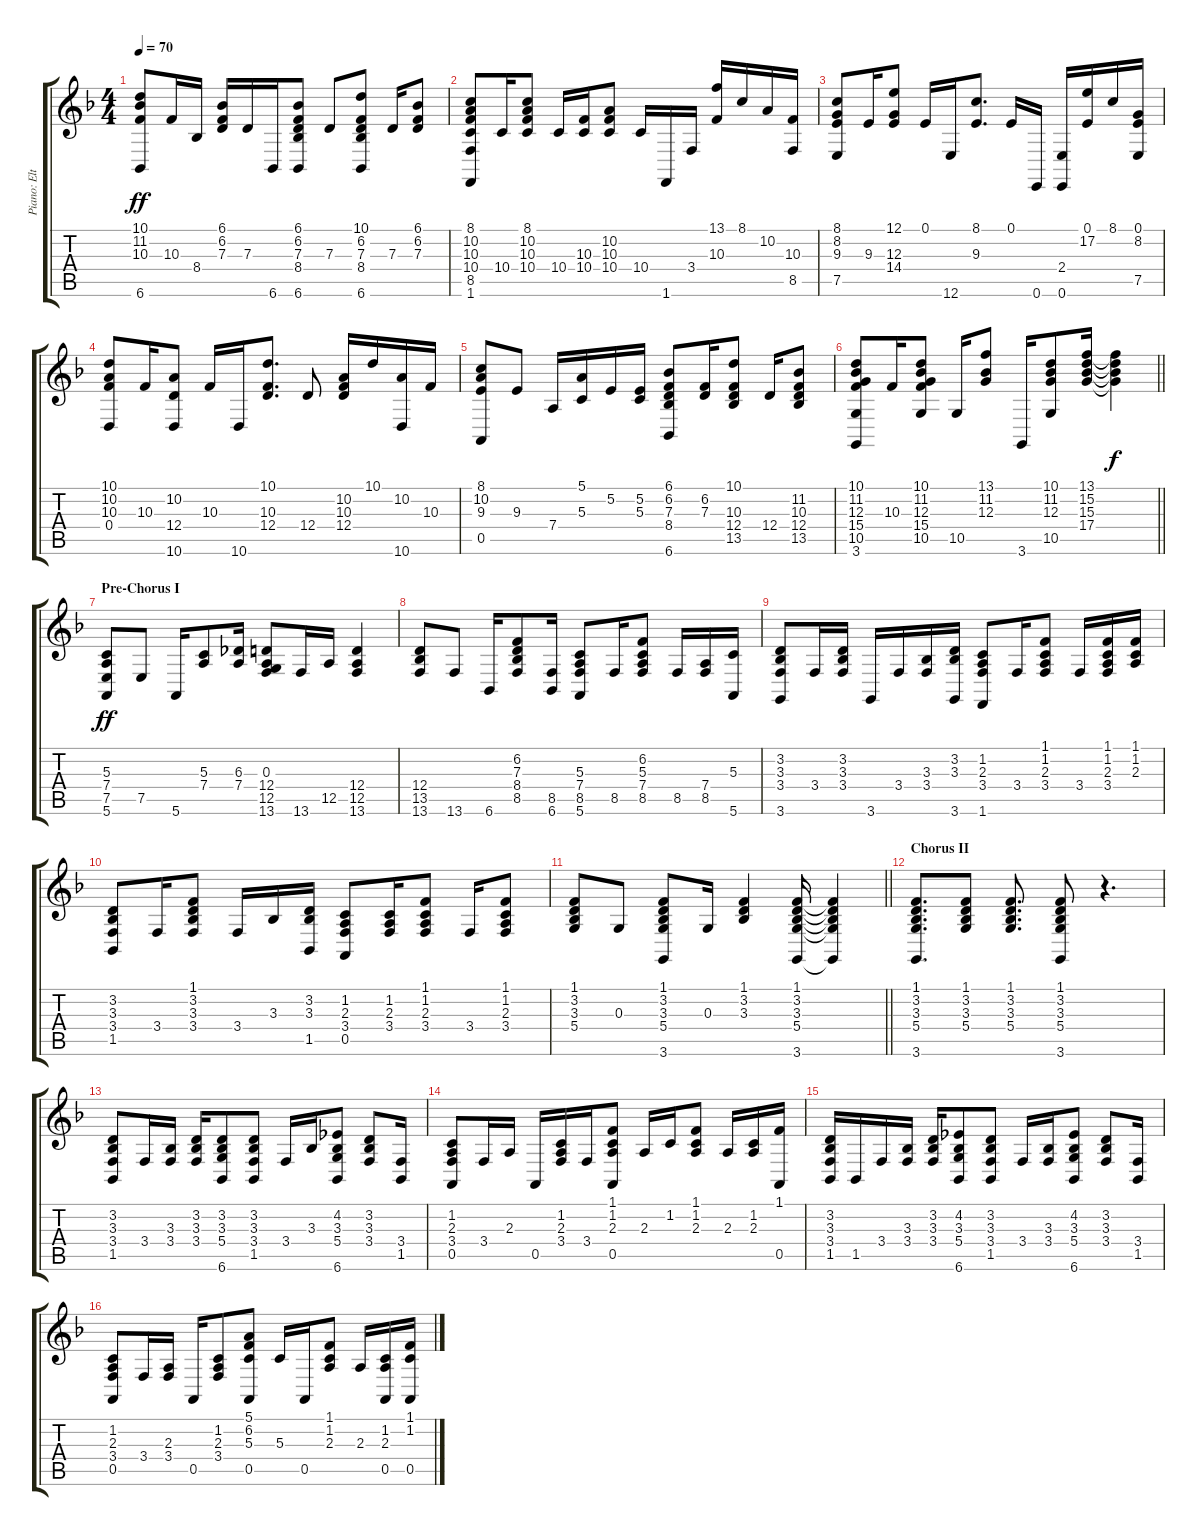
\track ("Piano: Elton" "Piano: Elt") {instrument electricgrandpiano}
\staff {score tabs}
\tuning (E4 B3 G3 D3 A2 E2) {hide}
\ts (4 4)
\tempo 70
\clef g2
\ks f
(10.1 11.2 10.3 6.6).8{dy ff} 10.3.16 8.4.16 (6.1 6.2 7.3).16 7.3.16 6.6.16 (6.1 6.2 7.3 8.4 6.6).8 7.3.8 (10.1 6.2 7.3 8.4 6.6).8 7.3.16 (6.1 6.2 7.3).8 |
(8.1 10.2 10.3 10.4 8.5 1.6).8 10.4.16 (8.1 10.2 10.3 10.4).8 10.4.16 (10.3 10.4).16 (10.2 10.3 10.4).8 10.4.16 1.6.16 3.4.16 (13.1 10.3).16 8.1.16 10.2.16 (10.3 8.5).16 |
(8.1 8.2 9.3 7.5).8 9.3.16 (12.1 12.3 14.4).8 0.1.16 12.6.16 (8.1 9.3).8{d} 0.1.16 0.6.16 (2.4 0.6).16 (0.1 17.2).16 8.1.16 (0.1 8.2 7.5).16 |
(10.1 10.2 10.3 0.4).8 10.3.16 (10.2 12.4 10.6).8 10.3.16 10.6.16 (10.1 10.3 12.4).8{d} 12.4.8 (10.2 10.3 12.4).16 10.1.16 (10.2 10.6).16 10.3.16 |
(8.1 10.2 9.3 0.5).8 9.3.8 7.4.16 (5.1 5.3).16 5.2.16 (5.2 5.3).16 (6.1 6.2 7.3 8.4 6.6).8 (6.2 7.3).16 (10.1 10.3 12.4 13.5).8 12.4.16 (11.2 10.3 12.4 13.5).8 |
\barLineRight lightlight
(10.1 11.2 12.3 15.4 10.5 3.6).8 10.3.16 (10.1 11.2 12.3 15.4 10.5).8 10.5.16 (13.1 11.2 12.3).8 3.6.16 (10.1 11.2 12.3 10.5).8 (13.1 15.2 15.3 17.4).16 (13.1{t} 15.2{t} 15.3{t} 17.4{t}).4{dy f} |
\section ("" "Pre-Chorus I")
(5.3 7.4 7.5 5.6).8{dy ff} 7.5.8 5.6.16 (5.3 7.4).8 (6.3 7.4).16 (0.3 12.4 12.5 13.6).8 13.6.16 12.5.16 (12.4 12.5 13.6).4 |
(12.4 13.5 13.6).8 13.6.8 6.6.16 (6.2 7.3 8.4 8.5).8 (8.5 6.6).16 (5.3 7.4 8.5 5.6).8 8.5.16 (6.2 5.3 7.4 8.5).8 8.5.16 (7.4 8.5).16 (5.3 5.6).16 |
(3.2 3.3 3.4 3.6).8 3.4.16 (3.2 3.3 3.4).16 3.6.16 3.4.16 (3.3 3.4).16 (3.2 3.3 3.6).16 (1.2 2.3 3.4 1.6).8 3.4.16 (1.1 1.2 2.3 3.4).8 3.4.16 (1.1 1.2 2.3 3.4).16 (1.1 1.2 2.3).16 |
(3.2 3.3 3.4 1.5).8 3.4.16 (1.1 3.2 3.3 3.4).8 3.4.16 3.3.16 (3.2 3.3 1.5).16 (1.2 2.3 3.4 0.5).8 (1.2 2.3 3.4).16 (1.1 1.2 2.3 3.4).8 3.4.16 (1.1 1.2 2.3 3.4).8 |
\barLineRight lightlight
(1.1 3.2 3.3 5.4).8 0.3.8 (1.1 3.2 3.3 5.4 3.6).8 0.3.16 (1.1 3.2 3.3).4 (1.1 3.2 3.3 5.4 3.6).16 (1.1{t} 3.2{t} 3.3{t} 5.4{t} 3.6{t}).4 |
\section ("" "Chorus II")
(1.1 3.2 3.3 5.4 3.6).8{d} (1.1 3.2 3.3 5.4).8 (1.1 3.2 3.3 5.4).8{d} (1.1 3.2 3.3 5.4 3.6).8 r.4{d} |
(3.2 3.3 3.4 1.5).8 3.4.16 (3.3 3.4).16 (3.2 3.3 3.4).16 (3.2 3.3 5.4 6.6).8 (3.2 3.3 3.4 1.5).8 3.4.16 3.3.16 (4.2 3.3 5.4 6.6).8 (3.2 3.3 3.4).8 (3.4 1.5).16 |
(1.2 2.3 3.4 0.5).8 3.4.16 2.3.16 0.5.16 (1.2 2.3 3.4).16 3.4.16 (1.1 1.2 2.3 0.5).8 2.3.16 1.2.16 (1.1 1.2 2.3).8 2.3.16 (1.2 2.3).16 (1.1 0.5).16 |
(3.2 3.3 3.4 1.5).16 1.5.16 3.4.16 (3.3 3.4).16 (3.2 3.3 3.4).16 (4.2 3.3 5.4 6.6).8 (3.2 3.3 3.4 1.5).8 3.4.16 (3.3 3.4).16 (4.2 3.3 5.4 6.6).8 (3.2 3.3 3.4).8 (3.4 1.5).16 |
(1.2 2.3 3.4 0.5).8 3.4.16 (2.3 3.4).16 0.5.16 (1.2 2.3 3.4).8 (5.1 6.2 5.3 0.5).8 5.3.16 0.5.16 (1.1 1.2 2.3).8 2.3.16 (1.2 2.3 0.5).16 (1.1 1.2 0.5).16
